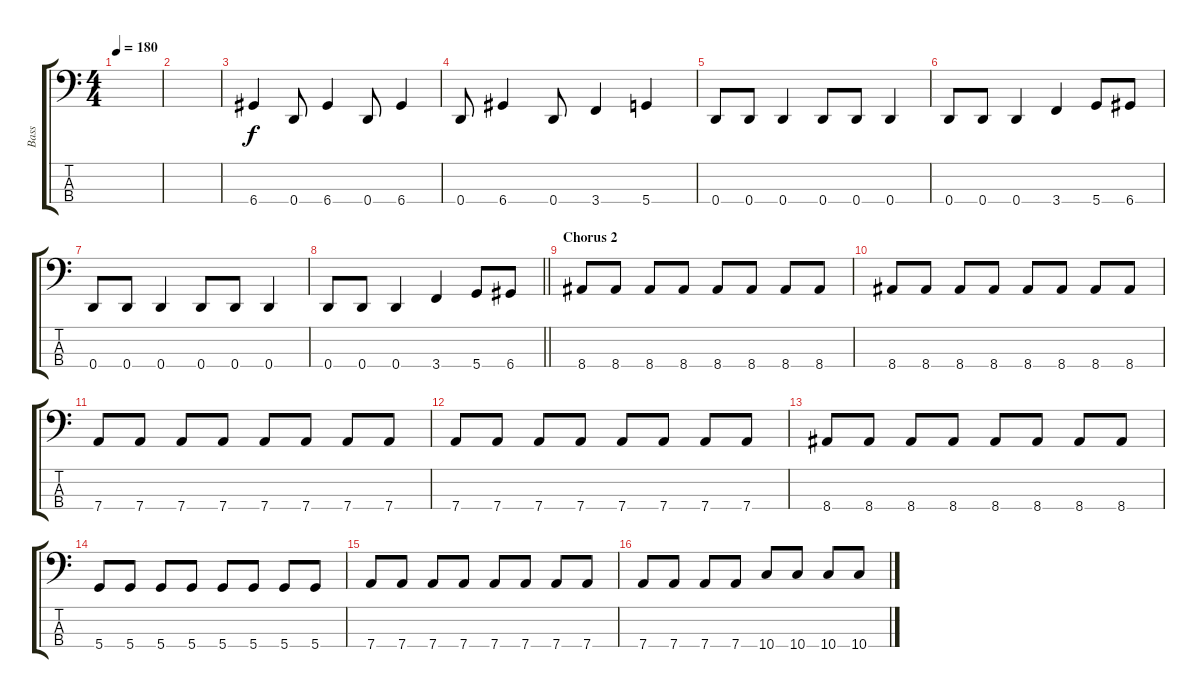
\track ("Bass" "Bass") {instrument electricbassfinger}
\staff {score tabs}
\tuning (G2 D2 A1 D1) {hide}
\ts (4 4)
\tempo 180
\clef f4
\ks c
|
|
6.4.4 0.4.8 6.4.4 0.4.8 6.4.4 |
0.4.8 6.4.4 0.4.8 3.4.4 5.4.4 |
0.4.8 0.4.8 0.4.4 0.4.8 0.4.8 0.4.4 |
0.4.8 0.4.8 0.4.4 3.4.4 5.4.8 6.4.8 |
0.4.8 0.4.8 0.4.4 0.4.8 0.4.8 0.4.4 |
\barLineRight lightlight
0.4.8 0.4.8 0.4.4 3.4.4 5.4.8 6.4.8 |
\section ("" "Chorus 2")
8.4.8 8.4.8 8.4.8 8.4.8 8.4.8 8.4.8 8.4.8 8.4.8 |
8.4.8 8.4.8 8.4.8 8.4.8 8.4.8 8.4.8 8.4.8 8.4.8 |
7.4.8 7.4.8 7.4.8 7.4.8 7.4.8 7.4.8 7.4.8 7.4.8 |
7.4.8 7.4.8 7.4.8 7.4.8 7.4.8 7.4.8 7.4.8 7.4.8 |
8.4.8 8.4.8 8.4.8 8.4.8 8.4.8 8.4.8 8.4.8 8.4.8 |
5.4.8 5.4.8 5.4.8 5.4.8 5.4.8 5.4.8 5.4.8 5.4.8 |
7.4.8 7.4.8 7.4.8 7.4.8 7.4.8 7.4.8 7.4.8 7.4.8 |
7.4.8 7.4.8 7.4.8 7.4.8 10.4.8 10.4.8 10.4.8 10.4.8
